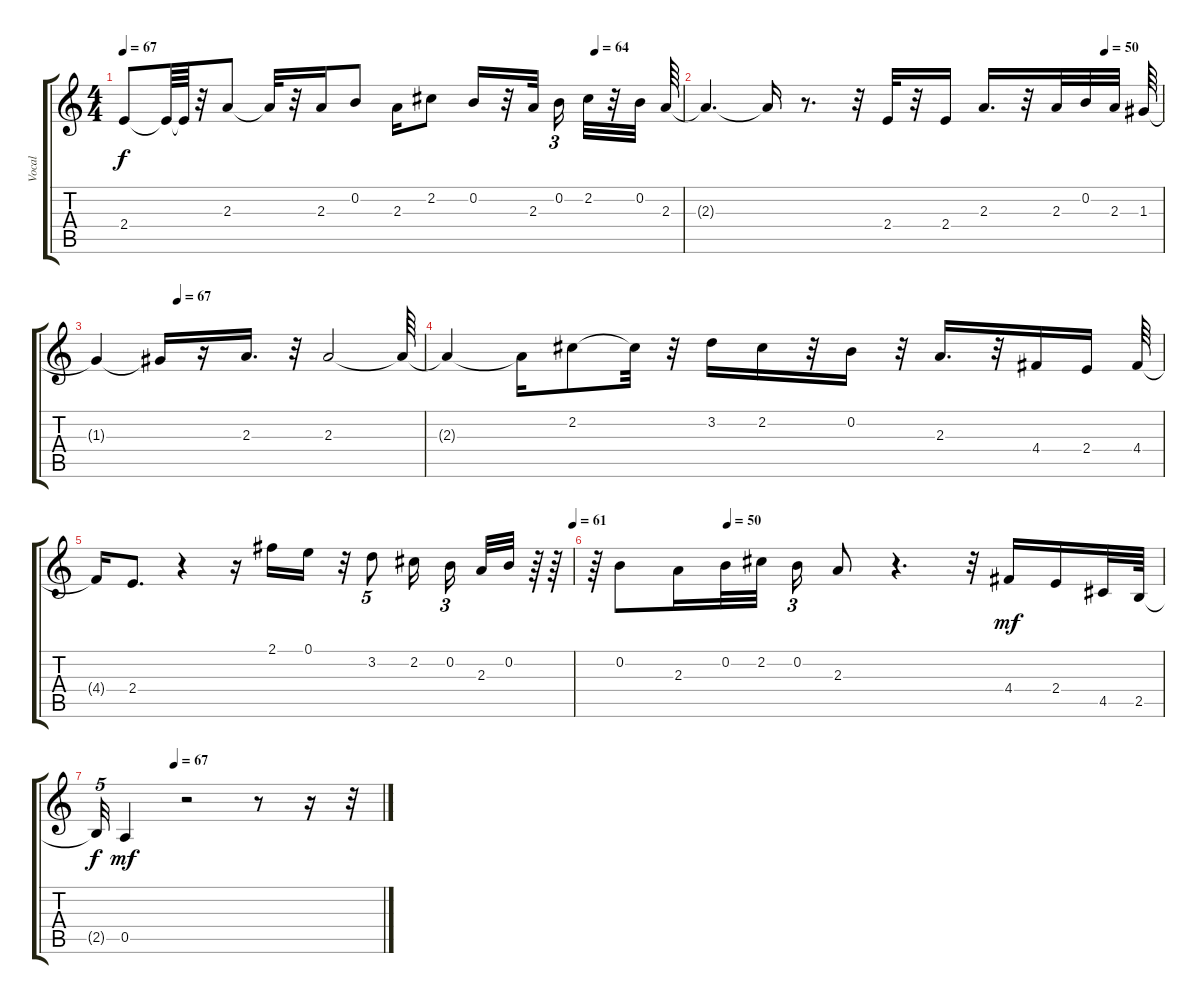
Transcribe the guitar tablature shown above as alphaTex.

\track ("Vocal" "Vocal") {instrument banjo}
\staff {score tabs}
\tuning (E4 B3 G3 D3 A2 E2) {hide}
\displaytranspose 12
\ts (4 4)
\tempo 67
\tempo (64 0.84375)
\clef g2
\ks c
2.4{t}.8{dy f} 2.4{t}.64 2.4{t}.64 r.32 2.3.8 2.3{t}.32 r.32 2.3.16 0.2.8 2.3.16 2.2.8 0.2.16 r.32 2.3.32{beam splitsecondary} 0.2.16{tu (3 2)} 2.2.32 r.32 0.2.32 2.3.64 |
\tempo (50 0.875)
2.3{t}.4{d} 2.3{t}.16 r.8{d} r.32 2.4.32 r.32 2.4.16 2.3.16{d} r.32 2.3.32 0.2.32 2.3.32 1.3.64 |
\tempo (67 0.25)
1.3{t}.4 1.3{t}.16 r.16 2.3.16{d} r.32 2.3.2 2.3{t}.64 |
2.3{t}.4 2.3{t}.16 2.2.8 2.2{t}.32 r.32 3.2.16 2.2.16 r.32 0.2.16 r.32 2.3.16{d} r.32 4.4.16 2.4.16 4.4.64 |
\tempo (61 1.0010416666666666)
4.4{t}.16 2.4.8{d} r.4 r.16 2.1.16 0.1.16 r.32 3.2.8{tu (5 4)} 2.2.16{beam splitsecondary} 0.2.16{tu (3 2) beam splitsecondary} 2.3.32 0.2.32 r.64 r.64 |
\tempo (50 0.234375)
r.64 0.2.8 2.3.16 0.2.32 2.2.32 0.2.16{tu (3 2)} 2.3.8 r.4{d} r.32 4.4.16{dy mf} 2.4.16 4.5.32 2.5.64 |
\tempo (67 0.275)
2.5{t}.32{tu (5 4) dy f} 0.5.4{dy mf} r.2 r.8 r.16 r.32
